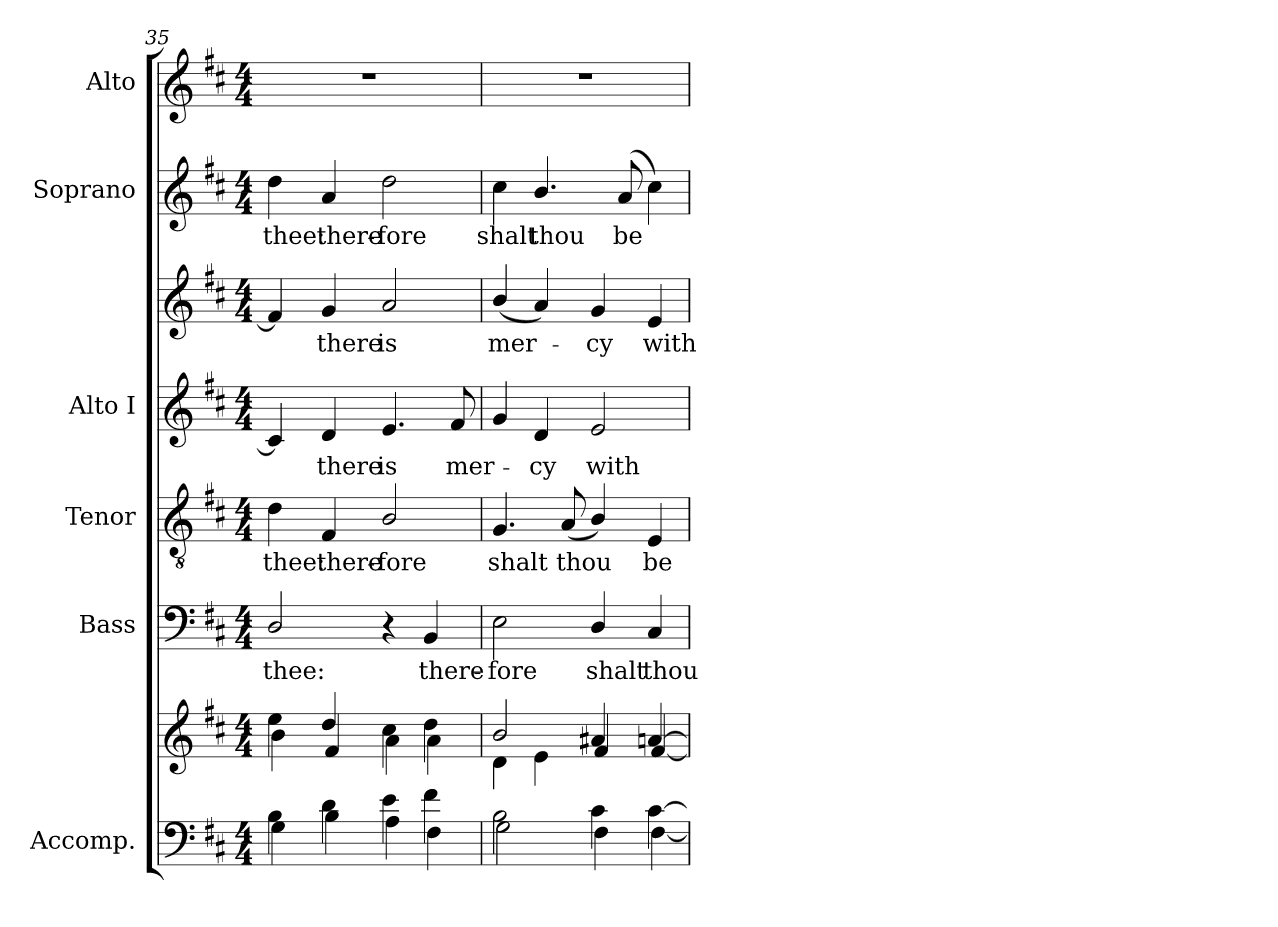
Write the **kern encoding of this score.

**kern	**kern	**kern	**text	**kern	**text	**kern	**text	**kern	**text	**kern	**text	**kern
*part6	*part6	*part5	*part5	*part4	*part4	*part3	*part3	*part3	*part3	*part2	*part2	*part1
*staff8	*staff7	*staff6	*staff6	*staff5	*staff5	*staff4	*staff4	*staff3	*staff3	*staff2	*staff2	*staff1
*I"Accomp.	*	*I"Bass	*	*I"Tenor	*	*I"Alto I	*	*	*	*I"Soprano	*	*I"Alto
*	*	*I'B	*	*I'T	*	*I'A	*	*	*	*I'S	*	*I'A
*clefF4	*clefG2	*clefF4	*	*clefGv2	*	*clefG2	*	*clefG2	*	*clefG2	*	*clefG2
*k[f#c#]	*k[f#c#]	*k[f#c#]	*	*k[f#c#]	*	*k[f#c#]	*	*k[f#c#]	*	*k[f#c#]	*	*k[f#c#]
*D:	*D:	*D:	*	*D:	*	*D:	*	*D:	*	*D:	*	*D:
*M4/4	*M4/4	*M4/4	*	*M4/4	*	*M4/4	*	*M4/4	*	*M4/4	*	*M4/4
=35	=35	=35	=35	=35	=35	=35	=35	=35	=35	=35	=35	=35
*^	*^	*	*	*	*	*	*	*	*	*	*	*
!	!	!	!	!	!LO:LY:b	!	!LO:LY:b	!	!	!	!	!	!LO:LY:b	!
4B\	4G\	4ee\	4b\	2D/	thee:	4d	thee:	4c#]	.	4f#]	.	4dd	thee:	1r
!	!	!	!	!	!	!	!LO:LY:b	!	!LO:LY:b	!	!LO:LY:b	!	!LO:LY:b	!
4d\	4B\	4dd/	4f#/	.	.	4F#	there-	4d	there	4g	there	4a	there-	.
!	!	!	!	!	!	!	!LO:LY:b	!	!LO:LY:b	!	!LO:LY:b	!	!LO:LY:b	!
4e\	4A\	4cc#\	4a\	4r	.	2B/	-fore	4.e	is	2a	is	2dd	-fore	.
!	!	!	!	!	!LO:LY:b	!	!	!	!	!	!	!	!	!
4f#\	4F#\	4dd\	4a\	4BB	there-	.	.	.	.	.	.	.	.	.
!	!	!	!	!	!	!	!	!	!LO:LY:b	!	!	!	!	!
.	.	.	.	.	.	.	.	8f#	mer-	.	.	.	.	.
!!LO:LB:g=z
=36	=36	=36	=36	=36	=36	=36	=36	=36	=36	=36	=36	=36	=36	=36
!	!	!	!	!	!LO:LY:b	!	!LO:LY:b	!	!	!	!LO:LY:b	!	!LO:LY:b	!
2B\	2G\	2b/	4d\	2E	-fore	4.G	shalt	4g	.	(<4b/	mer-	4cc#	shalt	1r
!	!	!	!	!	!	!	!	!	!LO:LY:b	!	!	!	!LO:LY:b	!
.	.	.	4e\	.	.	.	.	4d	cy	4a)	.	4.b/	thou	.
!	!	!	!	!	!	!	!LO:LY:b	!	!	!	!	!	!	!
.	.	.	.	.	.	(<8AL	thou	.	.	.	.	.	.	.
!	!	!	!	!	!LO:LY:b	!	!	!	!LO:LY:b	!	!LO:LY:b	!	!	!
4c#\	4F#\	4a#X/	4f#/	4D/	shalt	4B/)	.	2e	with	4g	cy	.	.	.
!	!	!	!	!	!	!	!	!	!	!	!	!	!LO:LY:b	!
.	.	.	.	.	.	.	.	.	.	.	.	(<8aL	be	.
!	!	!	!	!	!LO:LY:b	!	!LO:LY:b	!	!	!	!LO:LY:b	!	!	!
[4c#\	[4F#\	[4an/	[4f#/	4C#	thou	4E	be	.	.	4e	with	4cc#)	.	.
*v	*v	*	*	*	*	*	*	*	*	*	*	*	*	*
*	*v	*v	*	*	*	*	*	*	*	*	*	*	*
=	=	=	=	=	=	=	=	=	=	=	=	=
*-	*-	*-	*-	*-	*-	*-	*-	*-	*-	*-	*-	*-
